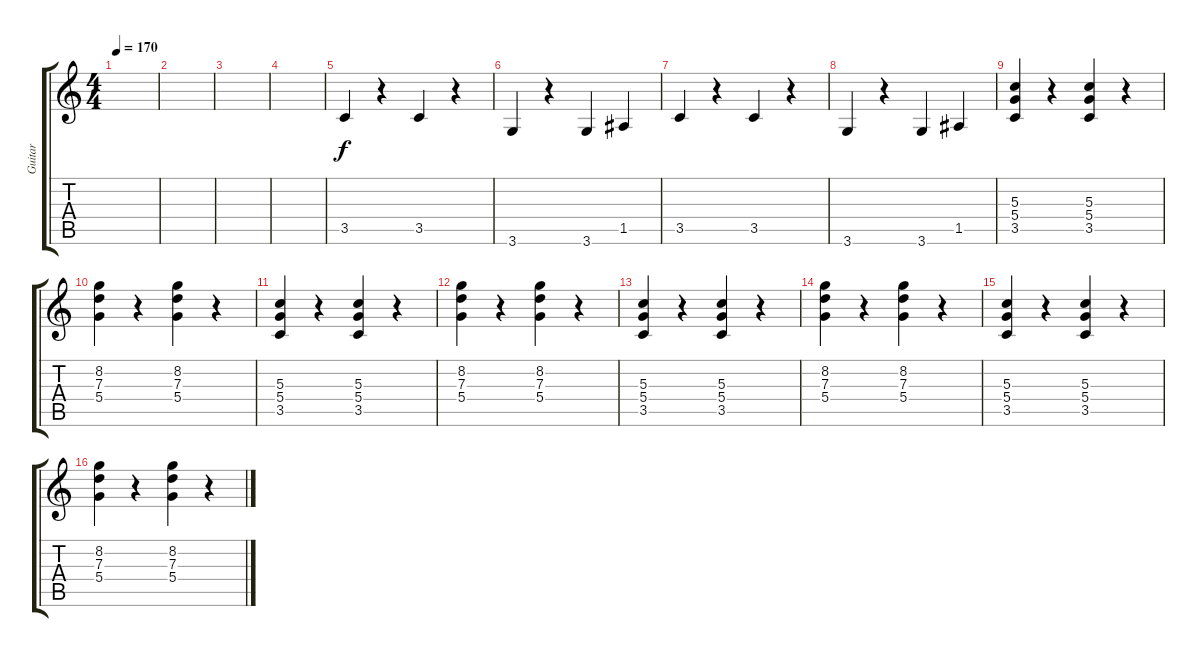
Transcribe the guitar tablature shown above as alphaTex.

\track ("Guitar" "Guitar") {instrument overdrivenguitar}
\staff {score tabs}
\tuning (E4 B3 G3 D3 A2 E2) {hide}
\ts (4 4)
\tempo 170
\clef g2
\ks c
|
|
|
|
3.5.4{volume 9} r.4 3.5.4 r.4 |
3.6.4 r.4 3.6.4 1.5.4 |
3.5.4 r.4 3.5.4 r.4 |
3.6.4 r.4 3.6.4 1.5.4 |
(5.3 5.4 3.5).4{volume 10} r.4 (5.3 5.4 3.5).4 r.4 |
(8.2 7.3 5.4).4 r.4 (8.2 7.3 5.4).4 r.4 |
(5.3 5.4 3.5).4 r.4 (5.3 5.4 3.5).4 r.4 |
(8.2 7.3 5.4).4 r.4 (8.2 7.3 5.4).4 r.4 |
(5.3 5.4 3.5).4 r.4 (5.3 5.4 3.5).4 r.4 |
(8.2 7.3 5.4).4 r.4 (8.2 7.3 5.4).4 r.4 |
(5.3 5.4 3.5).4 r.4 (5.3 5.4 3.5).4 r.4 |
(8.2 7.3 5.4).4 r.4 (8.2 7.3 5.4).4 r.4
